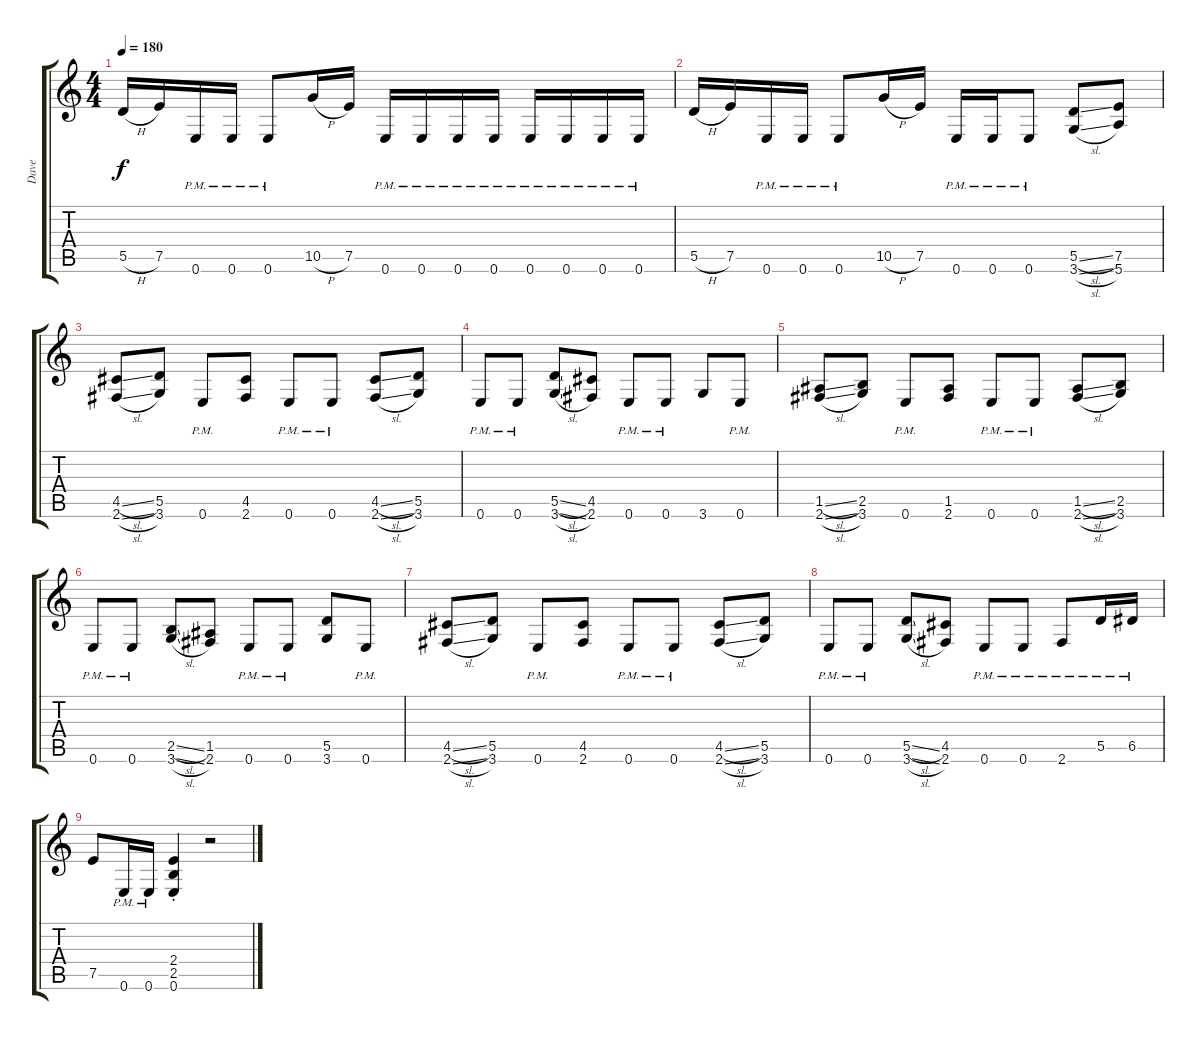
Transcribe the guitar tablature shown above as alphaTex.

\track ("Dave" "Dave") {instrument overdrivenguitar}
\staff {score tabs}
\tuning (E4 B3 G3 D3 A2 E2) {hide}
\ts (4 4)
\tempo 180
\clef g2
\ks c
5.5{h}.16{dy f} 7.5.16 0.6{pm}.16 0.6{pm}.16 0.6{pm}.8 10.5{h}.16 7.5.16 0.6{pm}.16 0.6{pm}.16 0.6{pm}.16 0.6{pm}.16 0.6{pm}.16 0.6{pm}.16 0.6{pm}.16 0.6{pm}.16 |
5.5{h}.16 7.5.16 0.6{pm}.16 0.6{pm}.16 0.6{pm}.8 10.5{h}.16 7.5.16 0.6{pm}.16 0.6{pm}.16 0.6{pm}.8 (5.5{sl} 3.6{sl}).8 (7.5 5.6).8 |
(4.5{sl} 2.6{sl}).8 (5.5 3.6).8 0.6{pm}.8 (4.5 2.6).8 0.6{pm}.8 0.6{pm}.8 (4.5{sl} 2.6{sl}).8 (5.5 3.6).8 |
0.6{pm}.8 0.6{pm}.8 (5.5{sl} 3.6{sl}).8 (4.5 2.6).8 0.6{pm}.8 0.6{pm}.8 3.6.8 0.6{pm}.8 |
(1.5{sl} 2.6{sl}).8 (2.5 3.6).8 0.6{pm}.8 (1.5 2.6).8 0.6{pm}.8 0.6{pm}.8 (1.5{sl} 2.6{sl}).8 (2.5 3.6).8 |
0.6{pm}.8 0.6{pm}.8 (2.5{sl} 3.6{sl}).8 (1.5 2.6).8 0.6{pm}.8 0.6{pm}.8 (5.5 3.6).8 0.6{pm}.8 |
(4.5{sl} 2.6{sl}).8 (5.5 3.6).8 0.6{pm}.8 (4.5 2.6).8 0.6{pm}.8 0.6{pm}.8 (4.5{sl} 2.6{sl}).8 (5.5 3.6).8 |
0.6{pm}.8 0.6{pm}.8 (5.5{sl} 3.6{sl}).8 (4.5 2.6).8 0.6{pm}.8 0.6{pm}.8 2.6{pm}.8 5.5{pm}.16 6.5{pm}.16 |
7.5.8 0.6{pm}.16 0.6{pm}.16 (2.4{st} 2.5{st} 0.6{st}).4 r.2
